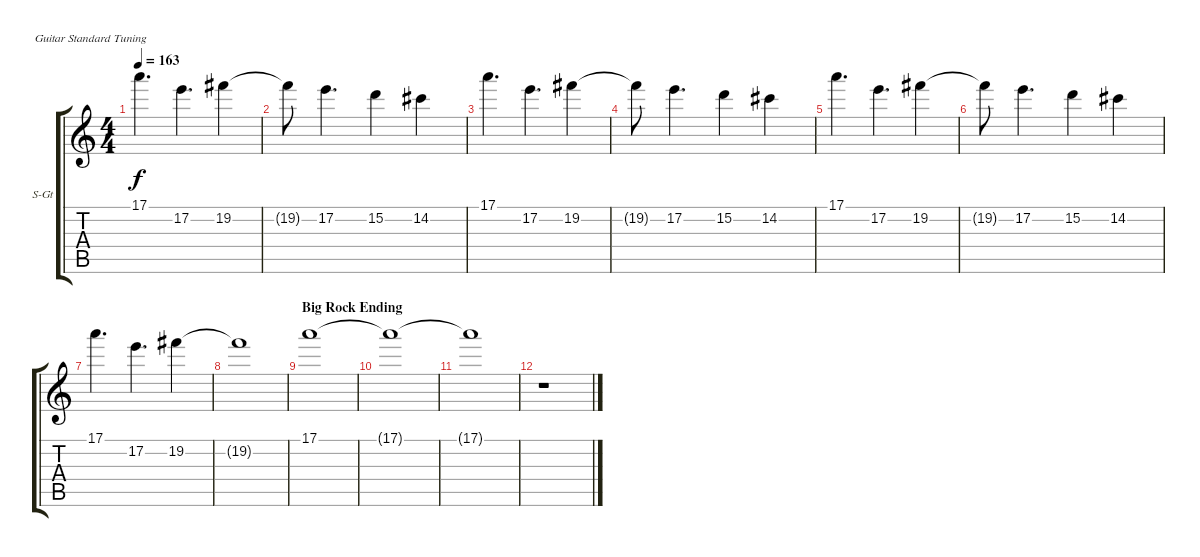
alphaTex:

\bracketExtendMode groupsimilarinstruments
\firstSystemTrackNameOrientation horizontal
\otherSystemsTrackNameOrientation horizontal
\track ("Keyboards" "S-Gt") {instrument acousticguitarsteel}
\staff {score tabs}
\tuning (E4 B3 G3 D3 A2 E2)
\ts (4 4)
\tempo 163
\clef g2
\scale
0.333333
\ks c
17.1.4{d dy f} 17.2.4{d} 19.2.4 |
\scale
0.333333 19.2{t}.8 17.2.4{d} 15.2.4 14.2.4 |
\scale
0.333333 17.1.4{d} 17.2.4{d} 19.2.4 |
\scale
0.333333 19.2{t}.8 17.2.4{d} 15.2.4 14.2.4 |
\scale
0.333333 17.1.4{d} 17.2.4{d} 19.2.4 |
\scale
0.333333 19.2{t}.8 17.2.4{d} 15.2.4 14.2.4 |
\scale
0.333333 17.1.4{d} 17.2.4{d} 19.2.4 |
\scale
0.333333 19.2{t}.1 |
\section ("" "Big Rock Ending")
\scale
0.333333 17.1.1 |
17.1{t}.1 |
17.1{t}.1 |
r.1
